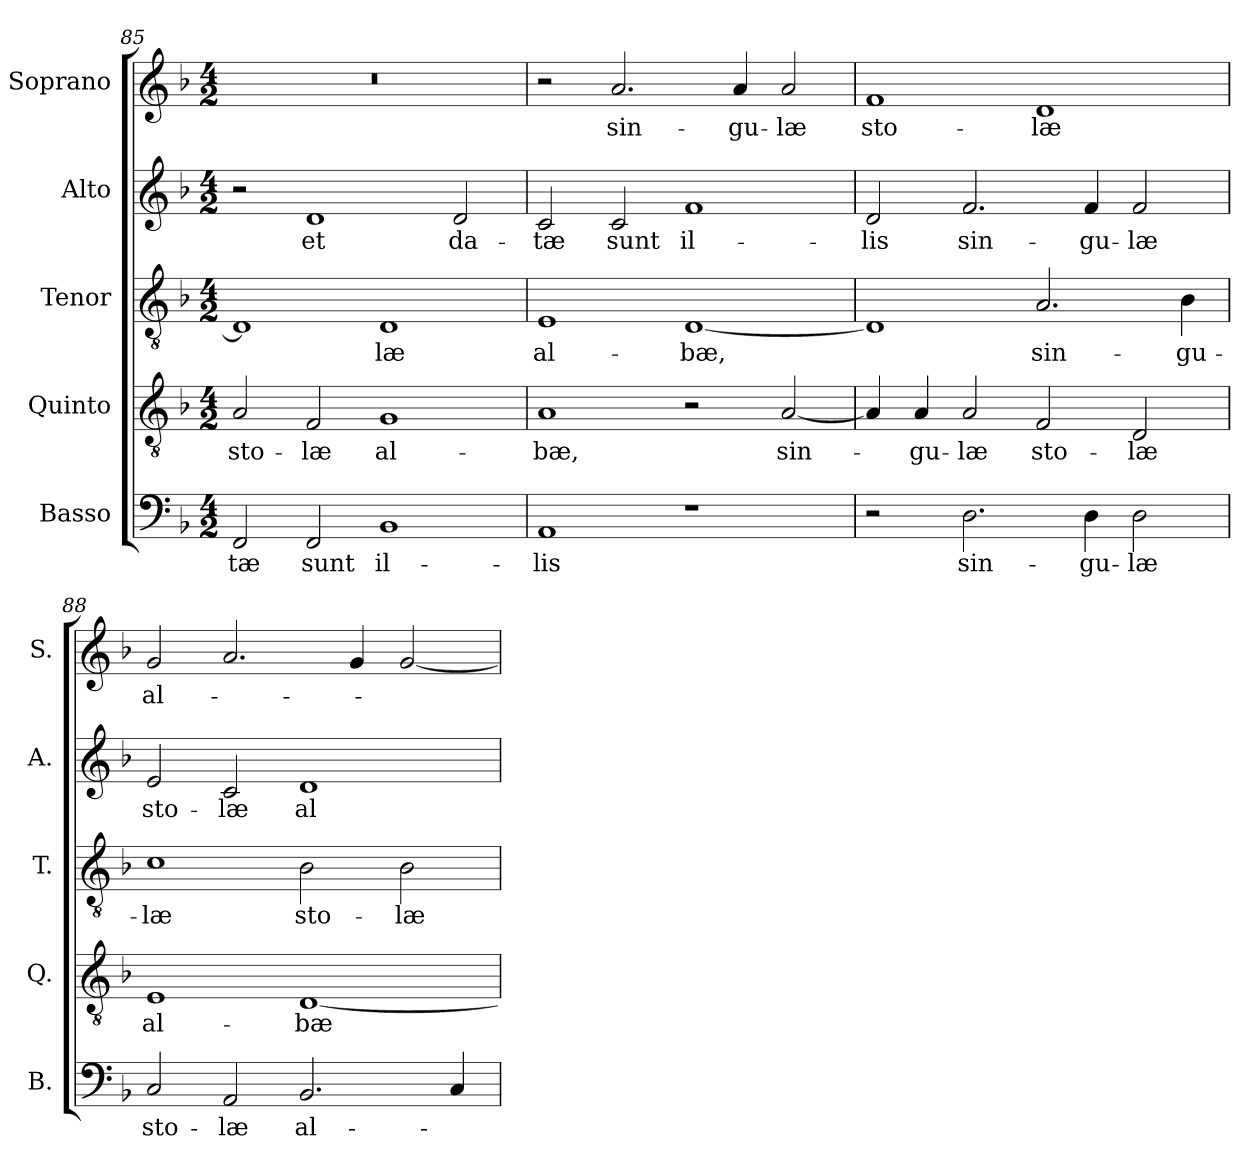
**kern	**text	**kern	**text	**kern	**text	**kern	**text	**kern	**text
*part5	*part5	*part4	*part4	*part3	*part3	*part2	*part2	*part1	*part1
*staff5	*staff5	*staff4	*staff4	*staff3	*staff3	*staff2	*staff2	*staff1	*staff1
*I"Basso	*	*I"Quinto	*	*I"Tenor	*	*I"Alto	*	*I"Soprano	*
*I'B.	*	*I'Q.	*	*I'T.	*	*I'A.	*	*I'S.	*
*clefF4	*	*clefGv2	*	*clefGv2	*	*clefG2	*	*clefG2	*
*	*	*ITrd7c12	*	*ITrd7c12	*	*	*	*	*
*k[b-]	*	*k[b-]	*	*k[b-]	*	*k[b-]	*	*k[b-]	*
*F:	*	*F:	*	*F:	*	*F:	*	*F:	*
*M4/2	*	*M4/2	*	*M4/2	*	*M4/2	*	*M4/2	*
=85	=85	=85	=85	=85	=85	=85	=85	=85	=85
!	!LO:LY:b:color=#000000	!	!	!	!	!	!	!	!
!	!	!	!LO:LY:b:color=#000000	!	!	!	!	!LO:N:vis=1	!
2FFi/	-tæ	2AAi/	sto-	1DDi]	.	2r	.	0r	.
!	!LO:LY:b:color=#000000	!	!	!	!	!	!	!	!
!	!	!	!LO:LY:b:color=#000000	!	!	!	!	!	!
!	!	!	!	!	!	!	!LO:LY:b:color=#000000	!	!
2FFi/	sunt	2FFi/	-læ	.	.	1di	et	.	.
!	!LO:LY:b:color=#000000	!	!	!	!	!	!	!	!
!	!	!	!LO:LY:b:color=#000000	!	!	!	!	!	!
!	!	!	!	!	!LO:LY:b:color=#000000	!	!	!	!
1BB-i	il-	1GGi	al-	1DDi	-læ	.	.	.	.
!	!	!	!	!	!	!	!LO:LY:b:color=#000000	!	!
.	.	.	.	.	.	2di/	da-	.	.
=86	=86	=86	=86	=86	=86	=86	=86	=86	=86
!	!LO:LY:b:color=#000000	!	!	!	!	!	!	!	!
!	!	!	!LO:LY:b:color=#000000	!	!	!	!	!	!
!	!	!	!	!	!LO:LY:b:color=#000000	!	!	!	!
!	!	!	!	!	!	!	!LO:LY:b:color=#000000	!	!
1AAi	-lis	1AAi	-bæ,	1EEi	al-	2ci/	-tæ	2r	.
!	!	!	!	!	!	!	!LO:LY:b:color=#000000	!	!
!	!	!	!	!	!	!	!	!	!LO:LY:b:color=#000000
.	.	.	.	.	.	2ci/	sunt	2.ai/	sin-
!	!	!	!	!	!LO:LY:b:color=#000000	!	!	!	!
!	!	!	!	!	!	!	!LO:LY:b:color=#000000	!	!
1r	.	2r	.	[1DDi	-bæ,	1fi	il-	.	.
!	!	!	!	!	!	!	!	!	!LO:LY:b:color=#000000
.	.	.	.	.	.	.	.	4ai/	-gu-
!	!	!	!LO:LY:b:color=#000000	!	!	!	!	!	!
!	!	!	!	!	!	!	!	!	!LO:LY:b:color=#000000
.	.	[2AAi/	sin-	.	.	.	.	2ai/	-læ
=87	=87	=87	=87	=87	=87	=87	=87	=87	=87
!	!	!	!	!	!	!	!LO:LY:b:color=#000000	!	!
!	!	!	!	!	!	!	!	!	!LO:LY:b:color=#000000
2r	.	4AAi/]	.	1DDi]	.	2di/	-lis	1fi	sto-
!	!	!	!LO:LY:b:color=#000000	!	!	!	!	!	!
.	.	4AAi/	-gu-	.	.	.	.	.	.
!	!LO:LY:b:color=#000000	!	!	!	!	!	!	!	!
!	!	!	!LO:LY:b:color=#000000	!	!	!	!	!	!
!	!	!	!	!	!	!	!LO:LY:b:color=#000000	!	!
2.Di\	sin-	2AAi/	-læ	.	.	2.fi/	sin-	.	.
!	!	!	!LO:LY:b:color=#000000	!	!	!	!	!	!
!	!	!	!	!	!LO:LY:b:color=#000000	!	!	!	!
!	!	!	!	!	!	!	!	!	!LO:LY:b:color=#000000
.	.	2FFi/	sto-	2.AAi/	sin-	.	.	1di	-læ
!	!LO:LY:b:color=#000000	!	!	!	!	!	!	!	!
!	!	!	!	!	!	!	!LO:LY:b:color=#000000	!	!
4Di\	-gu-	.	.	.	.	4fi/	-gu-	.	.
!	!LO:LY:b:color=#000000	!	!	!	!	!	!	!	!
!	!	!	!LO:LY:b:color=#000000	!	!	!	!	!	!
!	!	!	!	!	!	!	!LO:LY:b:color=#000000	!	!
2Di\	-læ	2DDi/	-læ	.	.	2fi/	-læ	.	.
!	!	!	!	!	!LO:LY:b:color=#000000	!	!	!	!
.	.	.	.	4BB-i\	-gu-	.	.	.	.
=88	=88	=88	=88	=88	=88	=88	=88	=88	=88
!	!LO:LY:b:color=#000000	!	!	!	!	!	!	!	!
!	!	!	!LO:LY:b:color=#000000	!	!	!	!	!	!
!	!	!	!	!	!LO:LY:b:color=#000000	!	!	!	!
!	!	!	!	!	!	!	!LO:LY:b:color=#000000	!	!
!	!	!	!	!	!	!	!	!	!LO:LY:b:color=#000000
2Ci/	sto-	1EEi	al-	1Ci	-læ	2ei/	sto-	2gi/	al-
!	!LO:LY:b:color=#000000	!	!	!	!	!	!	!	!
!	!	!	!	!	!	!	!LO:LY:b:color=#000000	!	!
2AAi/	-læ	.	.	.	.	2ci/	-læ	2.ai/	.
!	!LO:LY:b:color=#000000	!	!	!	!	!	!	!	!
!	!	!	!LO:LY:b:color=#000000	!	!	!	!	!	!
!	!	!	!	!	!LO:LY:b:color=#000000	!	!	!	!
!	!	!	!	!	!	!	!LO:LY:b:color=#000000	!	!
2.BB-i/	al-	[1DDi	-bæ	2BB-i\	sto-	1di	al-	.	.
.	.	.	.	.	.	.	.	4gi/	.
!	!	!	!	!	!LO:LY:b:color=#000000	!	!	!	!
.	.	.	.	2BB-i\	-læ	.	.	[2gi/	.
4Ci/	.	.	.	.	.	.	.	.	.
=	=	=	=	=	=	=	=	=	=
*-	*-	*-	*-	*-	*-	*-	*-	*-	*-
